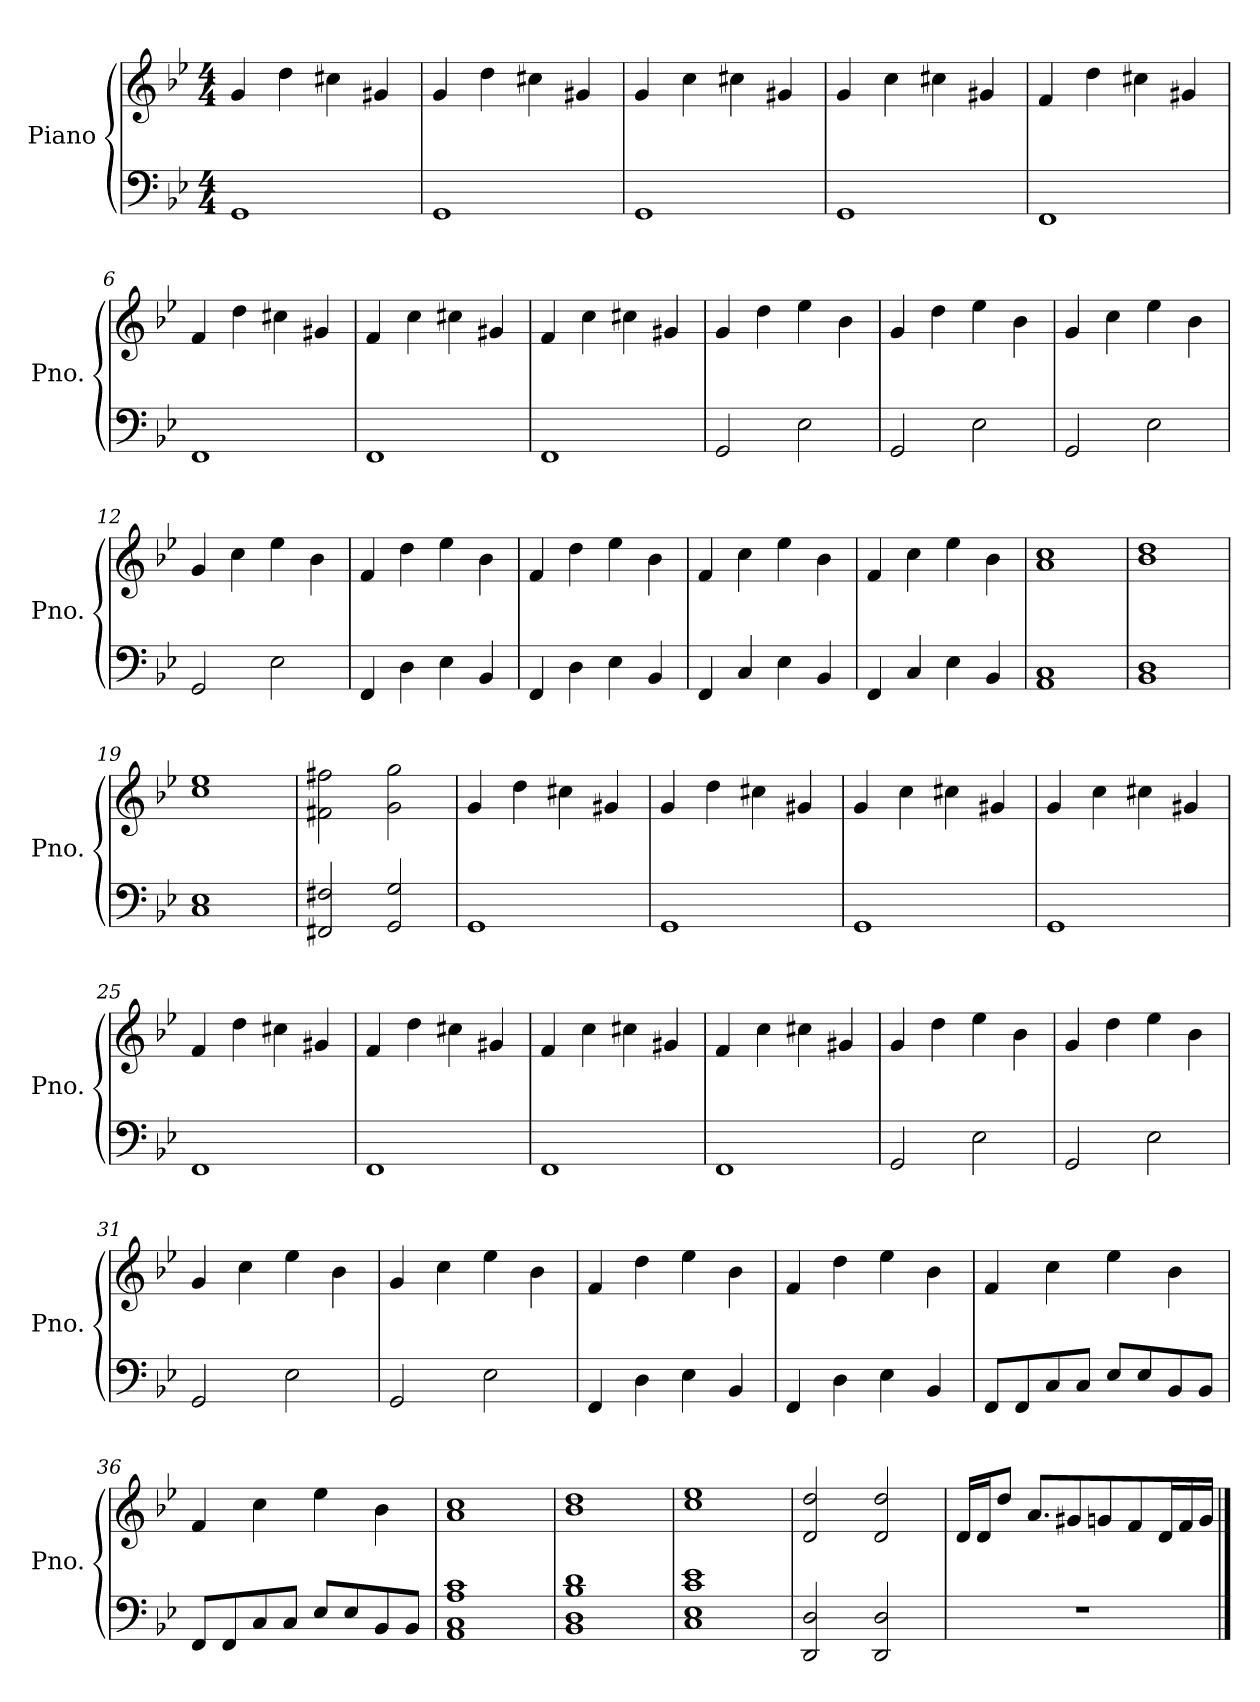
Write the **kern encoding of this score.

**kern	**kern
*part1	*part1
*staff2	*staff1
*I"Piano	*
*I'Pno.	*
*clefF4	*clefG2
*k[b-e-]	*k[b-e-]
*M4/4	*M4/4
=1	=1
1GG	4g/
.	4dd\
.	4cc#X\
.	4g#X/
=2	=2
1GG	4g/
.	4dd\
.	4cc#X\
.	4g#X/
=3	=3
1GG	4g/
.	4cc\
.	4cc#X\
.	4g#X/
=4	=4
1GG	4g/
.	4cc\
.	4cc#X\
.	4g#X/
=5	=5
1FF	4f/
.	4dd\
.	4cc#X\
.	4g#X/
=6	=6
1FF	4f/
.	4dd\
.	4cc#X\
.	4g#X/
=7	=7
1FF	4f/
.	4cc\
.	4cc#X\
.	4g#X/
!!LO:LB:g=z
=8	=8
1FF	4f/
.	4cc\
.	4cc#X\
.	4g#X/
=9	=9
2GG/	4g/
.	4dd\
2E-\	4ee-\
.	4b-\
=10	=10
2GG/	4g/
.	4dd\
2E-\	4ee-\
.	4b-\
=11	=11
2GG/	4g/
.	4cc\
2E-\	4ee-\
.	4b-\
=12	=12
2GG/	4g/
.	4cc\
2E-\	4ee-\
.	4b-\
=13	=13
4FF/	4f/
4D\	4dd\
4E-\	4ee-\
4BB-/	4b-\
=14	=14
4FF/	4f/
4D\	4dd\
4E-\	4ee-\
4BB-/	4b-\
=15	=15
4FF/	4f/
4C/	4cc\
4E-\	4ee-\
4BB-/	4b-\
=16	=16
4FF/	4f/
4C/	4cc\
4E-\	4ee-\
4BB-/	4b-\
=17	=17
1AA 1C	1a 1cc
=18	=18
1BB- 1D	1b- 1dd
!!LO:LB:g=z
=19	=19
1C 1E-	1cc 1ee-
=20	=20
2FF#X/ 2F#X/	2f#X\ 2ff#X\
2GG/ 2G/	2g\ 2gg\
=21	=21
1GG	4g/
.	4dd\
.	4cc#X\
.	4g#X/
=22	=22
1GG	4g/
.	4dd\
.	4cc#X\
.	4g#X/
=23	=23
1GG	4g/
.	4cc\
.	4cc#X\
.	4g#X/
=24	=24
1GG	4g/
.	4cc\
.	4cc#X\
.	4g#X/
=25	=25
1FF	4f/
.	4dd\
.	4cc#X\
.	4g#X/
=26	=26
1FF	4f/
.	4dd\
.	4cc#X\
.	4g#X/
!!LO:LB:g=z
=27	=27
1FF	4f/
.	4cc\
.	4cc#X\
.	4g#X/
=28	=28
1FF	4f/
.	4cc\
.	4cc#X\
.	4g#X/
=29	=29
2GG/	4g/
.	4dd\
2E-\	4ee-\
.	4b-\
=30	=30
2GG/	4g/
.	4dd\
2E-\	4ee-\
.	4b-\
=31	=31
2GG/	4g/
.	4cc\
2E-\	4ee-\
.	4b-\
=32	=32
2GG/	4g/
.	4cc\
2E-\	4ee-\
.	4b-\
=33	=33
4FF/	4f/
4D\	4dd\
4E-\	4ee-\
4BB-/	4b-\
=34	=34
4FF/	4f/
4D\	4dd\
4E-\	4ee-\
4BB-/	4b-\
=35	=35
8FF/L	4f/
8FF/	.
8C/	4cc\
8C/J	.
8E-/L	4ee-\
8E-/	.
8BB-/	4b-\
8BB-/J	.
!!LO:LB:g=z
=36	=36
8FF/L	4f/
8FF/	.
8C/	4cc\
8C/J	.
8E-/L	4ee-\
8E-/	.
8BB-/	4b-\
8BB-/J	.
=37	=37
1AA 1C 1A 1c	1a 1cc
=38	=38
1BB- 1D 1B- 1d	1b- 1dd
=39	=39
1C 1E- 1c 1e-	1cc 1ee-
=40	=40
2DD/ 2D/	2d/ 2dd/
2DD/ 2D/	2d/ 2dd/
=41	=41
1r	16d/LL
.	16d/J
.	8dd/J
.	8.a/L
.	8g#X/
.	8gn/
.	8f/
.	16d/L
.	16f/
.	16g/JJ
==	==
*-	*-
